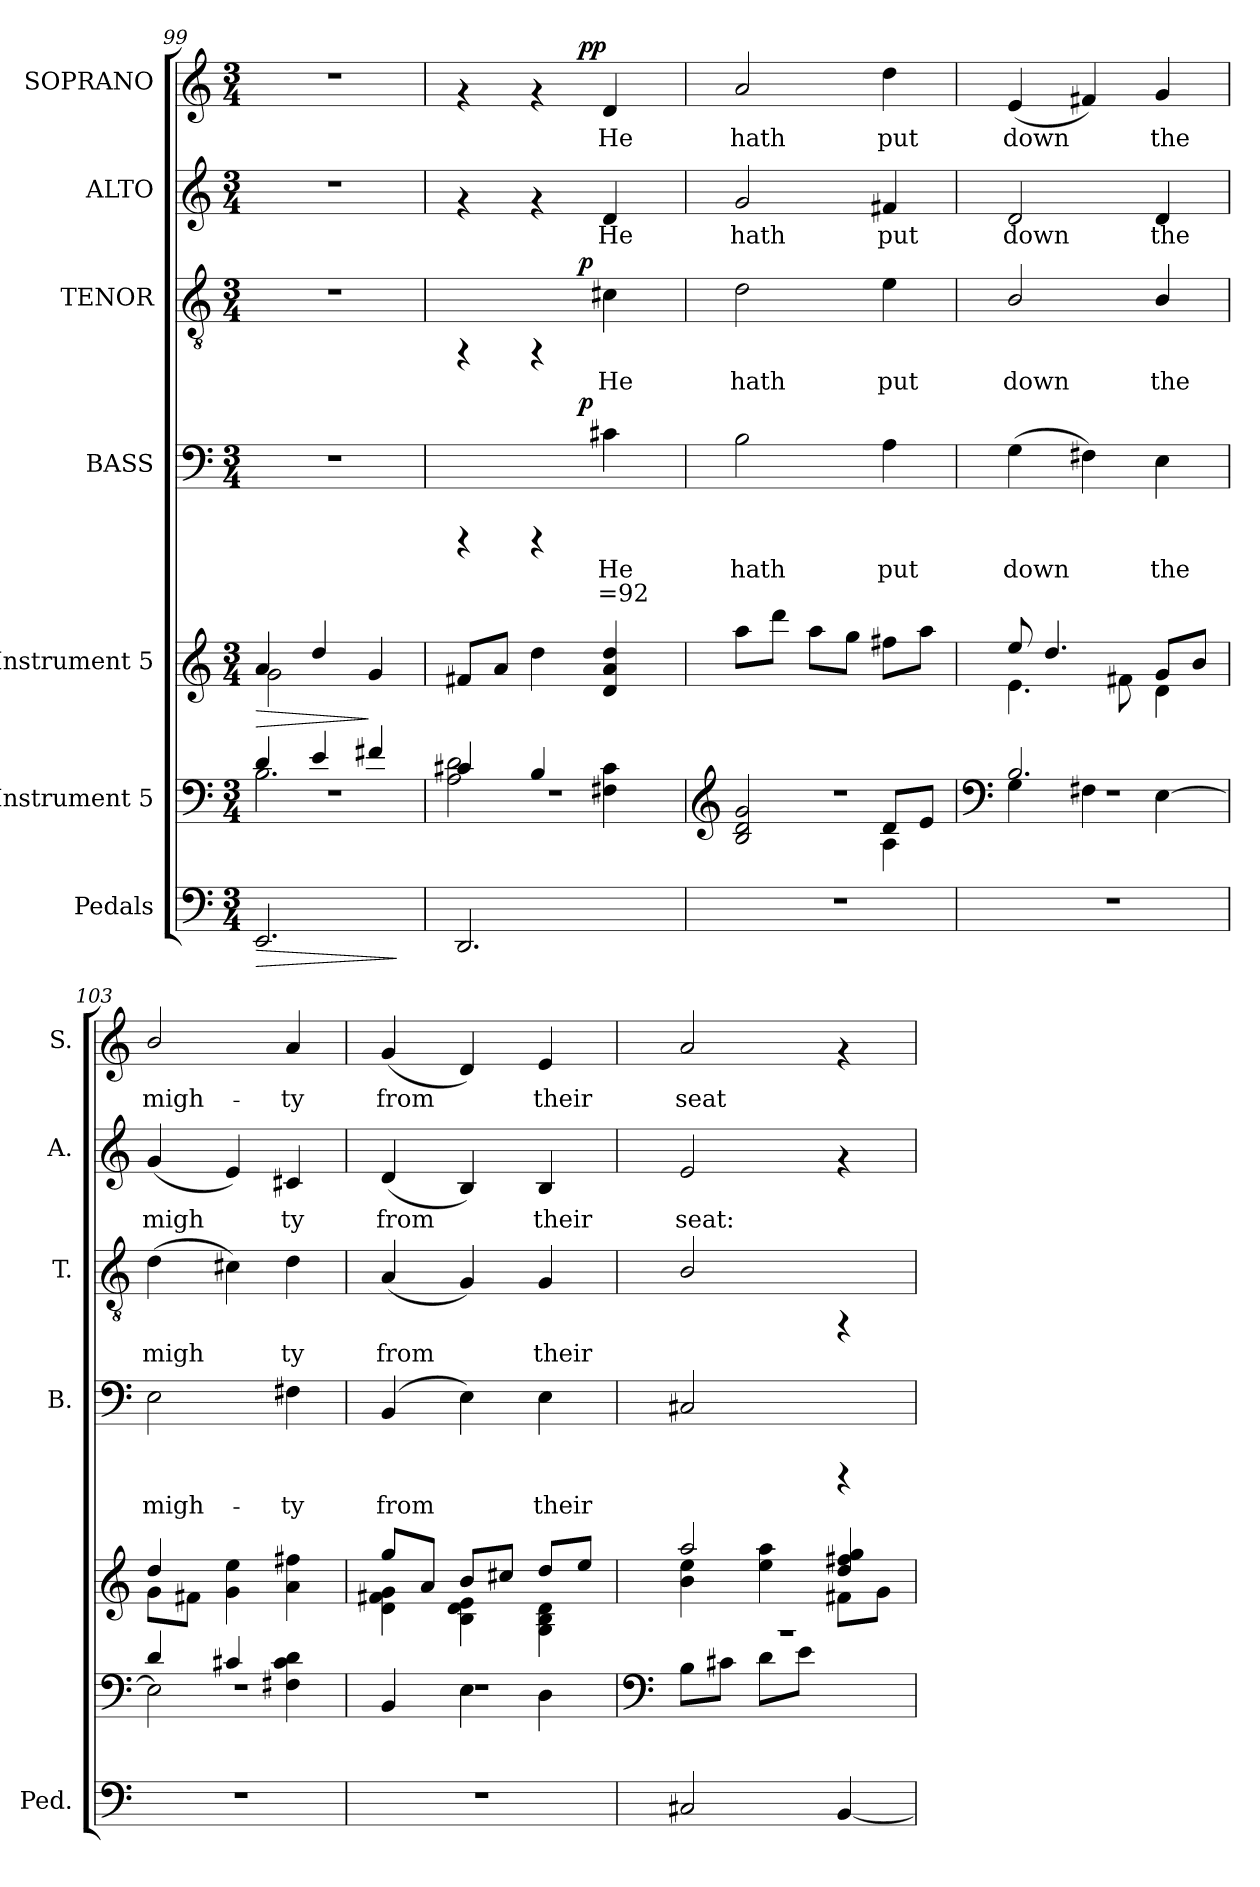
**kern	**dynam	**kern	**kern	**dynam	**kern	**text	**text	**dynam	**kern	**text	**dynam	**kern	**text	**kern	**text	**dynam
*part7	*part7	*part6	*part5	*part5	*part4	*part4	*part4	*part4	*part3	*part3	*part3	*part2	*part2	*part1	*part1	*part1
*staff7	*staff7	*staff6	*staff5	*staff5	*staff4	*staff4	*staff4	*staff4	*staff3	*staff3	*staff3	*staff2	*staff2	*staff1	*staff1	*staff1
*I"Pedals	*	*I"Instrument 5	*I"Instrument 5	*	*I"BASS	*	*	*	*I"TENOR	*	*	*I"ALTO	*	*I"SOPRANO	*	*
*I'Ped.	*	*	*	*	*I'B.	*	*	*	*I'T.	*	*	*I'A.	*	*I'S.	*	*
!!LO:PB:g=z
*clefF4	*	*clefF4	*clefG2	*	*clefF4	*	*	*	*clefGv2	*	*	*clefG2	*	*clefG2	*	*
*k[]	*	*k[]	*k[]	*	*k[]	*	*	*	*k[]	*	*	*k[]	*	*k[]	*	*
*C:	*	*C:	*C:	*	*C:	*	*	*	*C:	*	*	*C:	*	*C:	*	*
*M3/4	*	*M3/4	*M3/4	*	*M3/4	*	*	*	*M3/4	*	*	*M3/4	*	*M3/4	*	*
=99	=99	=99	=99	=99	=99	=99	=99	=99	=99	=99	=99	=99	=99	=99	=99	=99
!	!LO:HP:b	!	!	!LO:HP:b	!	!	!	!	!	!	!	!	!	!	!	!
*	*	*^	*^	*	*	*	*	*	*	*	*	*	*	*	*	*
*	*	*	*^	*	*	*	*	*	*	*	*	*	*	*	*	*	*	*
!	!	!	!	!	!	!	!LO:HP:n=1:b	!	!	!	!	!	!	!	!	!	!	!	!
2.EE/	>	2.r	4d/	2.B\	4a/	2g\	> >	2.r	.	.	.	2.r	.	.	2.r	.	2.r	.	.
.	.	.	4e/	.	4dd/	.	.	.	.	.	.	.	.	.	.	.	.	.	.
.	.	.	4f#X/	.	4g/	4ryy	] ]	.	.	.	.	.	.	.	.	.	.	.	.
*	*	*v	*v	*v	*	*	*	*	*	*	*	*	*	*	*	*	*	*	*
*	*	*	*v	*v	*	*	*	*	*	*	*	*	*	*	*	*	*
.	]	.	.	.	.	.	.	.	.	.	.	.	.	.	.	.
=100	=100	=100	=100	=100	=100	=100	=100	=100	=100	=100	=100	=100	=100	=100	=100	=100
*	*	*^	*	*	*^	*	*	*	*^	*	*	*	*	*^	*	*
*	*	*	*^	*	*	*	*	*	*	*	*	*	*	*	*	*	*	*^	*	*
2.DD/	.	2.r	4c#X/	2A\ 2d\	8f#X/L	.	4rCCC	4..ryy	.	.	.	4rFF	4..ryy	.	.	4rf	.	4rf	4..ryy	2ryy	.	.
.	.	.	.	.	8a/J	.	.	.	.	.	.	.	.	.	.	.	.	.	.	.	.	.
.	.	.	4B/	.	4dd\	.	4rCCC	.	.	.	.	4rFF	.	.	.	4rf	.	4rf	.	.	.	.
!	!	!	!	!	!	!	!	!	!	!	!LO:DY:a	!	!	!	!LO:DY:a	!	!	!	!	!	!	!LO:DY:a
!	!	!	!	!	!	!	!	!	!	!	!	!	!	!	!	!	!	!	!	!	!	!LO:DY:n=1:b
.	.	.	.	.	.	.	.	4ryy	.	.	p	.	4ryy	.	p	.	.	.	4ryy	.	.	p p
!	!	!	!	!	!	!	!	!	!LO:LY:b:cj	!LO:LY:b:cj	!	!	!	!LO:LY:b:cj	!	!	!LO:LY:b:cj	!	!	!	!LO:LY:b:cj	!
.	.	.	4ryy	4c#\ 4F#X\	4dd/ 4a/ 4d/	.	4c#X\	.	He	=92	.	4c#X\	.	He	.	4d/	He	4d/	.	32ryy	He	.
*	*	*	*	*	*	*	*	*	*	*	*	*	*	*	*	*	*	*MM92	*	*	*	*
.	.	.	.	.	.	.	.	.	.	.	.	.	.	.	.	.	.	.	.	8..ryy	.	.
.	.	.	.	.	.	.	.	16ryy	.	.	.	.	16ryy	.	.	.	.	.	16ryy	.	.	.
*	*	*	*	*	*	*	*v	*v	*	*	*	*	*	*	*	*	*	*v	*v	*v	*	*
*	*	*	*	*	*	*	*	*	*	*	*v	*v	*	*	*	*	*	*	*
=101	=101	=101	=101	=101	=101	=101	=101	=101	=101	=101	=101	=101	=101	=101	=101	=101	=101	=101
*	*	*clefG2	*	*	*	*	*	*	*	*	*	*	*	*	*	*	*	*
*	*	*	*	*	*	*	*^	*	*	*	*^	*	*	*	*	*^	*	*
*	*	*	*	*	*	*	*	*	*	*	*	*	*	*	*	*	*	*	*^	*	*
!	!	!	!	!	!	!	!	!	!LO:LY:b:cj	!	!	!	!	!LO:LY:b:cj	!	!	!LO:LY:b:cj	!	!	!	!LO:LY:b:cj	!
*	*	*	*	*	*	*	*v	*v	*	*	*	*	*	*	*	*	*	*v	*v	*v	*	*
*	*	*	*	*	*	*	*	*	*	*	*v	*v	*	*	*	*	*	*	*
2.r	.	2.r	2d/ 2B/ 2g/	2ryy	8aa\L	.	2B\	hath	.	.	2d\	hath	.	2g/	hath	2a/	hath	.
.	.	.	.	.	8ddd\J	.	.	.	.	.	.	.	.	.	.	.	.	.
.	.	.	.	.	8aa\L	.	.	.	.	.	.	.	.	.	.	.	.	.
.	.	.	.	.	8gg\J	.	.	.	.	.	.	.	.	.	.	.	.	.
!	!	!	!	!	!	!	!	!LO:LY:b:cj	!	!	!	!LO:LY:b:cj	!	!	!LO:LY:b:cj	!	!LO:LY:b:cj	!
.	.	.	8d/L	4A\	8ff#X\L	.	4A\	put	.	.	4e\	put	.	4f#X/	put	4dd\	put	.
.	.	.	8e/J	.	8aa\J	.	.	.	.	.	.	.	.	.	.	.	.	.
=102	=102	=102	=102	=102	=102	=102	=102	=102	=102	=102	=102	=102	=102	=102	=102	=102	=102	=102
*	*	*clefF4	*	*	*	*	*	*	*	*	*	*	*	*	*	*	*	*
*	*	*	*	*	*^	*	*	*	*	*	*	*	*	*	*	*	*	*
!	!	!	!	!	!	!	!	!	!LO:LY:b:cj	!	!	!	!LO:LY:b:cj	!	!	!LO:LY:b:cj	!	!LO:LY:b:cj	!
2.r	.	2.r	2.B/	4G\	8ee/	4.e\	.	(>4G\	down	.	.	2B/	down	.	2d/	down	(<4e/	down	.
.	.	.	.	.	4.dd/	.	.	.	.	.	.	.	.	.	.	.	.	.	.
!	!	!	!	!	!	!	!	!	!LO:LY:b:cj	!	!	!	!	!	!	!	!	!LO:LY:b:cj	!
.	.	.	.	4F#X\	.	.	.	4F#X\)	.	.	.	.	.	.	.	.	4f#X/)	.	.
.	.	.	.	.	.	8f#X\	.	.	.	.	.	.	.	.	.	.	.	.	.
!	!	!	!	!	!	!	!	!	!LO:LY:b:cj	!	!	!	!LO:LY:b:cj	!	!	!LO:LY:b:cj	!	!LO:LY:b:cj	!
.	.	.	.	[<4E\	8g/L	4d\	.	4E\	the	.	.	4B/	the	.	4d/	the	4g/	the	.
.	.	.	.	.	8b/J	.	.	.	.	.	.	.	.	.	.	.	.	.	.
=103	=103	=103	=103	=103	=103	=103	=103	=103	=103	=103	=103	=103	=103	=103	=103	=103	=103	=103	=103
!	!	!	!	!	!	!	!	!	!LO:LY:b:cj	!	!	!	!LO:LY:b:cj	!	!	!LO:LY:b:cj	!	!LO:LY:b:cj	!
2.r	.	2.r	4d/	2E\]	4dd/	8g\L	.	2E\	migh-	.	.	(>4d\	migh-	.	(<4g/	migh-	2b/	migh-	.
.	.	.	.	.	.	8f#X\J	.	.	.	.	.	.	.	.	.	.	.	.	.
!	!	!	!	!	!	!	!	!	!	!	!	!	!LO:LY:b:cj	!	!	!LO:LY:b:cj	!	!	!
.	.	.	4c#X/	.	2ryy	4g\ 4ee\	.	.	.	.	.	4c#X\)	--	.	4e/)	--	.	.	.
!	!	!	!	!	!	!	!	!	!LO:LY:b:cj	!	!	!	!LO:LY:b:cj	!	!	!LO:LY:b:cj	!	!LO:LY:b:cj	!
.	.	.	4ryy	4d\ 4c#\ 4F#X\	.	4ff#X\ 4a\	.	4F#X\	-ty	.	.	4d\	-ty	.	4c#X/	-ty	4a/	-ty	.
=104	=104	=104	=104	=104	=104	=104	=104	=104	=104	=104	=104	=104	=104	=104	=104	=104	=104	=104	=104
!	!	!	!	!	!	!	!	!	!LO:LY:b:cj	!	!	!	!LO:LY:b:cj	!	!	!LO:LY:b:cj	!	!LO:LY:b:cj	!
*	*	*	*v	*v	*	*	*	*	*	*	*	*	*	*	*	*	*	*	*
2.r	.	2.r	4BB/	8gg/L	4g\ 4f#X\ 4d\	.	(<4BB/	from	.	.	(<4A/	from	.	(<4d/	from	(<4g/	from	.
.	.	.	.	8a/J	.	.	.	.	.	.	.	.	.	.	.	.	.	.
!	!	!	!	!	!	!	!	!LO:LY:b:cj	!	!	!	!LO:LY:b:cj	!	!	!LO:LY:b:cj	!	!LO:LY:b:cj	!
.	.	.	4E\	8b/L	4d\ 4B\ 4e\	.	4E\)	.	.	.	4G/)	.	.	4B/)	.	4d/)	.	.
.	.	.	.	8cc#X/J	.	.	.	.	.	.	.	.	.	.	.	.	.	.
!	!	!	!	!	!	!	!	!LO:LY:b:cj	!	!	!	!LO:LY:b:cj	!	!	!LO:LY:b:cj	!	!LO:LY:b:cj	!
.	.	.	4D\	8dd/L	4d\ 4G\ 4B\	.	4E\	their	.	.	4G/	their	.	4B/	their	4e/	their	.
.	.	.	.	8ee/J	.	.	.	.	.	.	.	.	.	.	.	.	.	.
!!LO:PB:g=z
=105	=105	=105	=105	=105	=105	=105	=105	=105	=105	=105	=105	=105	=105	=105	=105	=105	=105	=105
*	*	*clefF4	*	*	*	*	*	*	*	*	*	*	*	*	*	*	*	*
!	!	!	!	!	!	!	!	!LO:LY:b:cj	!	!	!	!LO:LY:b:cj	!	!	!LO:LY:b:cj	!	!LO:LY:b:cj	!
2C#X/	.	2.r	8B\L	2aa/	4b\ 4ee\	.	2C#X/	.	.	.	2B/	.	.	2e/	seat:	2a/	seat	.
.	.	.	8c#X\J	.	.	.	.	.	.	.	.	.	.	.	.	.	.	.
.	.	.	8d\L	.	4aa\ 4ee\	.	.	.	.	.	.	.	.	.	.	.	.	.
.	.	.	8e\J	.	.	.	.	.	.	.	.	.	.	.	.	.	.	.
[<4BB/	.	.	4ryy	4ff#X/ 4dd/ 4gg/	8f#X\L	.	4rCCC	.	.	.	4rFF	.	.	4rf	.	4rf	.	.
.	.	.	.	.	8g\J	.	.	.	.	.	.	.	.	.	.	.	.	.
*	*	*v	*v	*	*	*	*	*	*	*	*	*	*	*	*	*	*	*
*	*	*	*v	*v	*	*	*	*	*	*	*	*	*	*	*	*	*
=	=	=	=	=	=	=	=	=	=	=	=	=	=	=	=	=
*-	*-	*-	*-	*-	*-	*-	*-	*-	*-	*-	*-	*-	*-	*-	*-	*-
